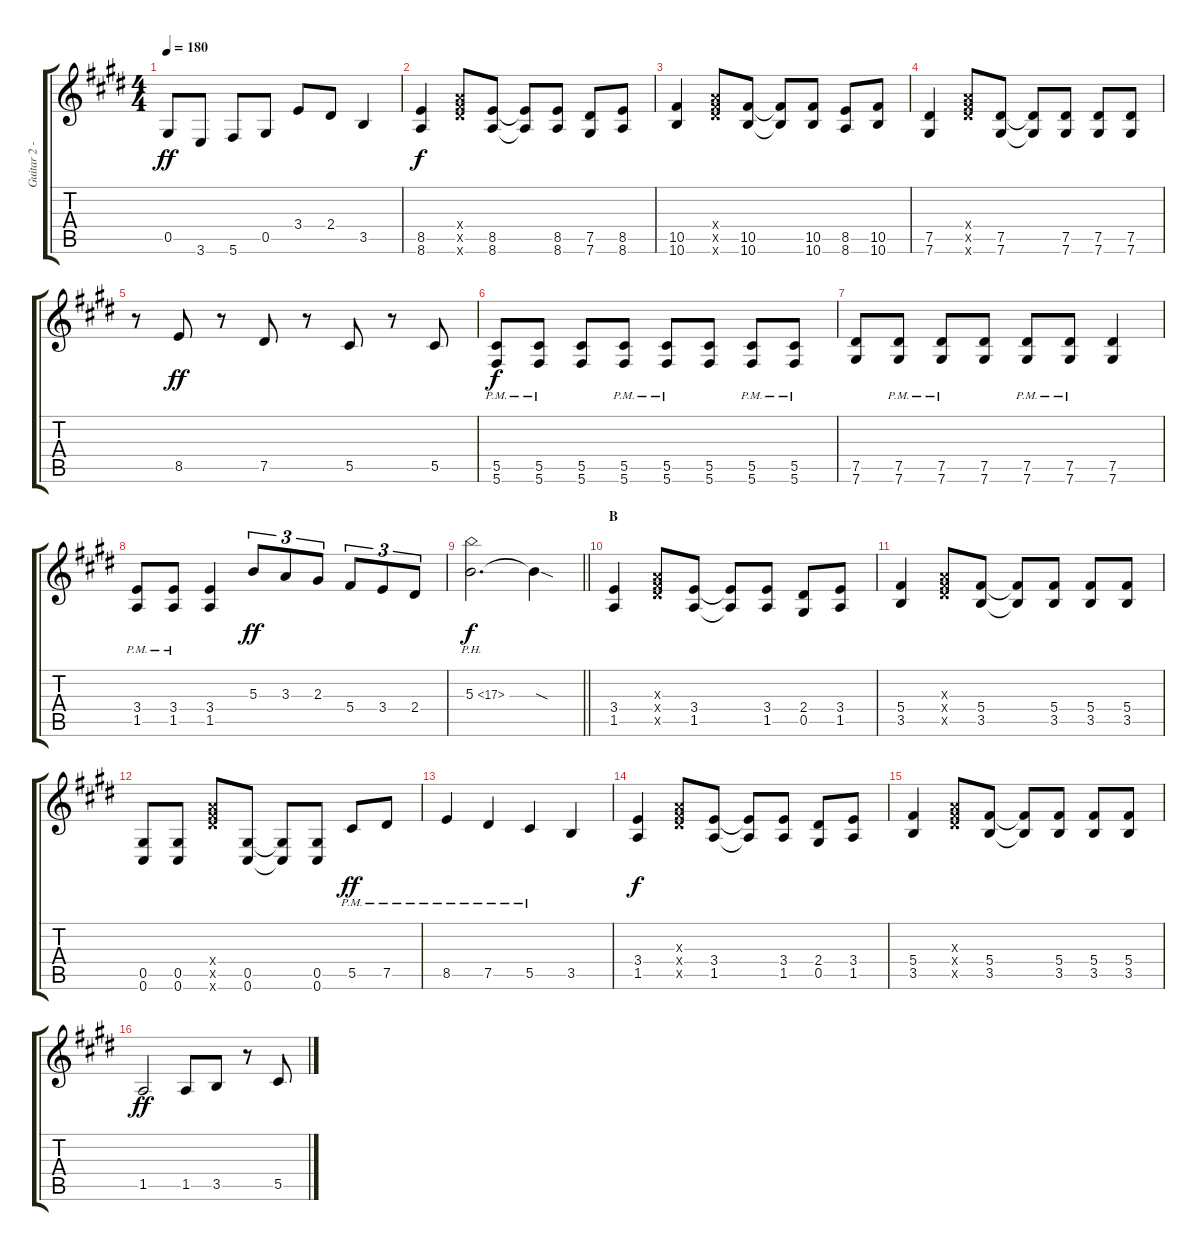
\track ("Guitar 2 - Reno" "Guitar 2 -") {instrument distortionguitar}
\staff {score tabs}
\tuning (Eb4 Bb3 Gb3 Db3 Ab2 Db2) {hide}
\ts (4 4)
\tempo 180
\clef g2
\ks e
0.5{t}.8{dy ff} 3.6.8 5.6.8 0.5.8 3.4.8 2.4.8 3.5.4 |
(8.5 8.6).4{dy f} (8.4{x} 10.5{x} 14.6{x}).8 (8.5 8.6).8 (8.5{t} 8.6{t}).8 (8.5 8.6).8 (7.5 7.6).8 (8.5 8.6).8 |
(10.5 10.6).4 (8.4{x} 10.5{x} 14.6{x}).8 (10.5 10.6).8 (10.5{t} 10.6{t}).8 (10.5 10.6).8 (8.5 8.6).8 (10.5 10.6).8 |
(7.5 7.6).4 (8.4{x} 10.5{x} 14.6{x}).8 (7.5 7.6).8 (7.5{t} 7.6{t}).8 (7.5 7.6).8 (7.5 7.6).8 (7.5 7.6).8 |
r.8 8.5.8{dy ff} r.8 7.5.8 r.8 5.5.8 r.8 5.5.8 |
(5.5{pm} 5.6{pm}).8{dy f} (5.5{pm} 5.6{pm}).8 (5.5 5.6).8 (5.5{pm} 5.6{pm}).8 (5.5{pm} 5.6{pm}).8 (5.5 5.6).8 (5.5{pm} 5.6{pm}).8 (5.5{pm} 5.6{pm}).8 |
(7.5 7.6).8 (7.5{pm} 7.6{pm}).8 (7.5{pm} 7.6{pm}).8 (7.5 7.6).8 (7.5{pm} 7.6{pm}).8 (7.5{pm} 7.6{pm}).8 (7.5 7.6).4 |
(3.4{pm} 1.5{pm}).8 (3.4{pm} 1.5{pm}).8 (3.4 1.5).4 5.3.8{tu (3 2) dy ff} 3.3.8{tu (3 2)} 2.3.8{tu (3 2)} 5.4.8{tu (3 2)} 3.4.8{tu (3 2)} 2.4.8{tu (3 2)} |
\barLineRight lightlight
5.3{ph 12}.2{d dy f} 5.3{sod t}.4 |
\section ("" "B")
(3.4 1.5).4 (3.3{x} 5.4{x} 7.5{x}).8 (3.4 1.5).8 (3.4{t} 1.5{t}).8 (3.4 1.5).8 (2.4 0.5).8 (3.4 1.5).8 |
(5.4 3.5).4 (3.3{x} 5.4{x} 7.5{x}).8 (5.4 3.5).8 (5.4{t} 3.5{t}).8 (5.4 3.5).8 (5.4 3.5).8 (5.4 3.5).8 |
(0.5 0.6).8 (0.5 0.6).8 (8.4{x} 10.5{x} 14.6{x}).8 (0.5 0.6).8 (0.5{t} 0.6{t}).8 (0.5 0.6).8 5.5{pm}.8{dy ff} 7.5{pm}.8 |
8.5{pm}.4 7.5{pm}.4 5.5{pm}.4 3.5.4 |
(3.4 1.5).4{dy f} (3.3{x} 5.4{x} 7.5{x}).8 (3.4 1.5).8 (3.4{t} 1.5{t}).8 (3.4 1.5).8 (2.4 0.5).8 (3.4 1.5).8 |
(5.4 3.5).4 (3.3{x} 5.4{x} 7.5{x}).8 (5.4 3.5).8 (5.4{t} 3.5{t}).8 (5.4 3.5).8 (5.4 3.5).8 (5.4 3.5).8 |
1.5.2{dy ff} 1.5.8 3.5.8 r.8 5.5.8
